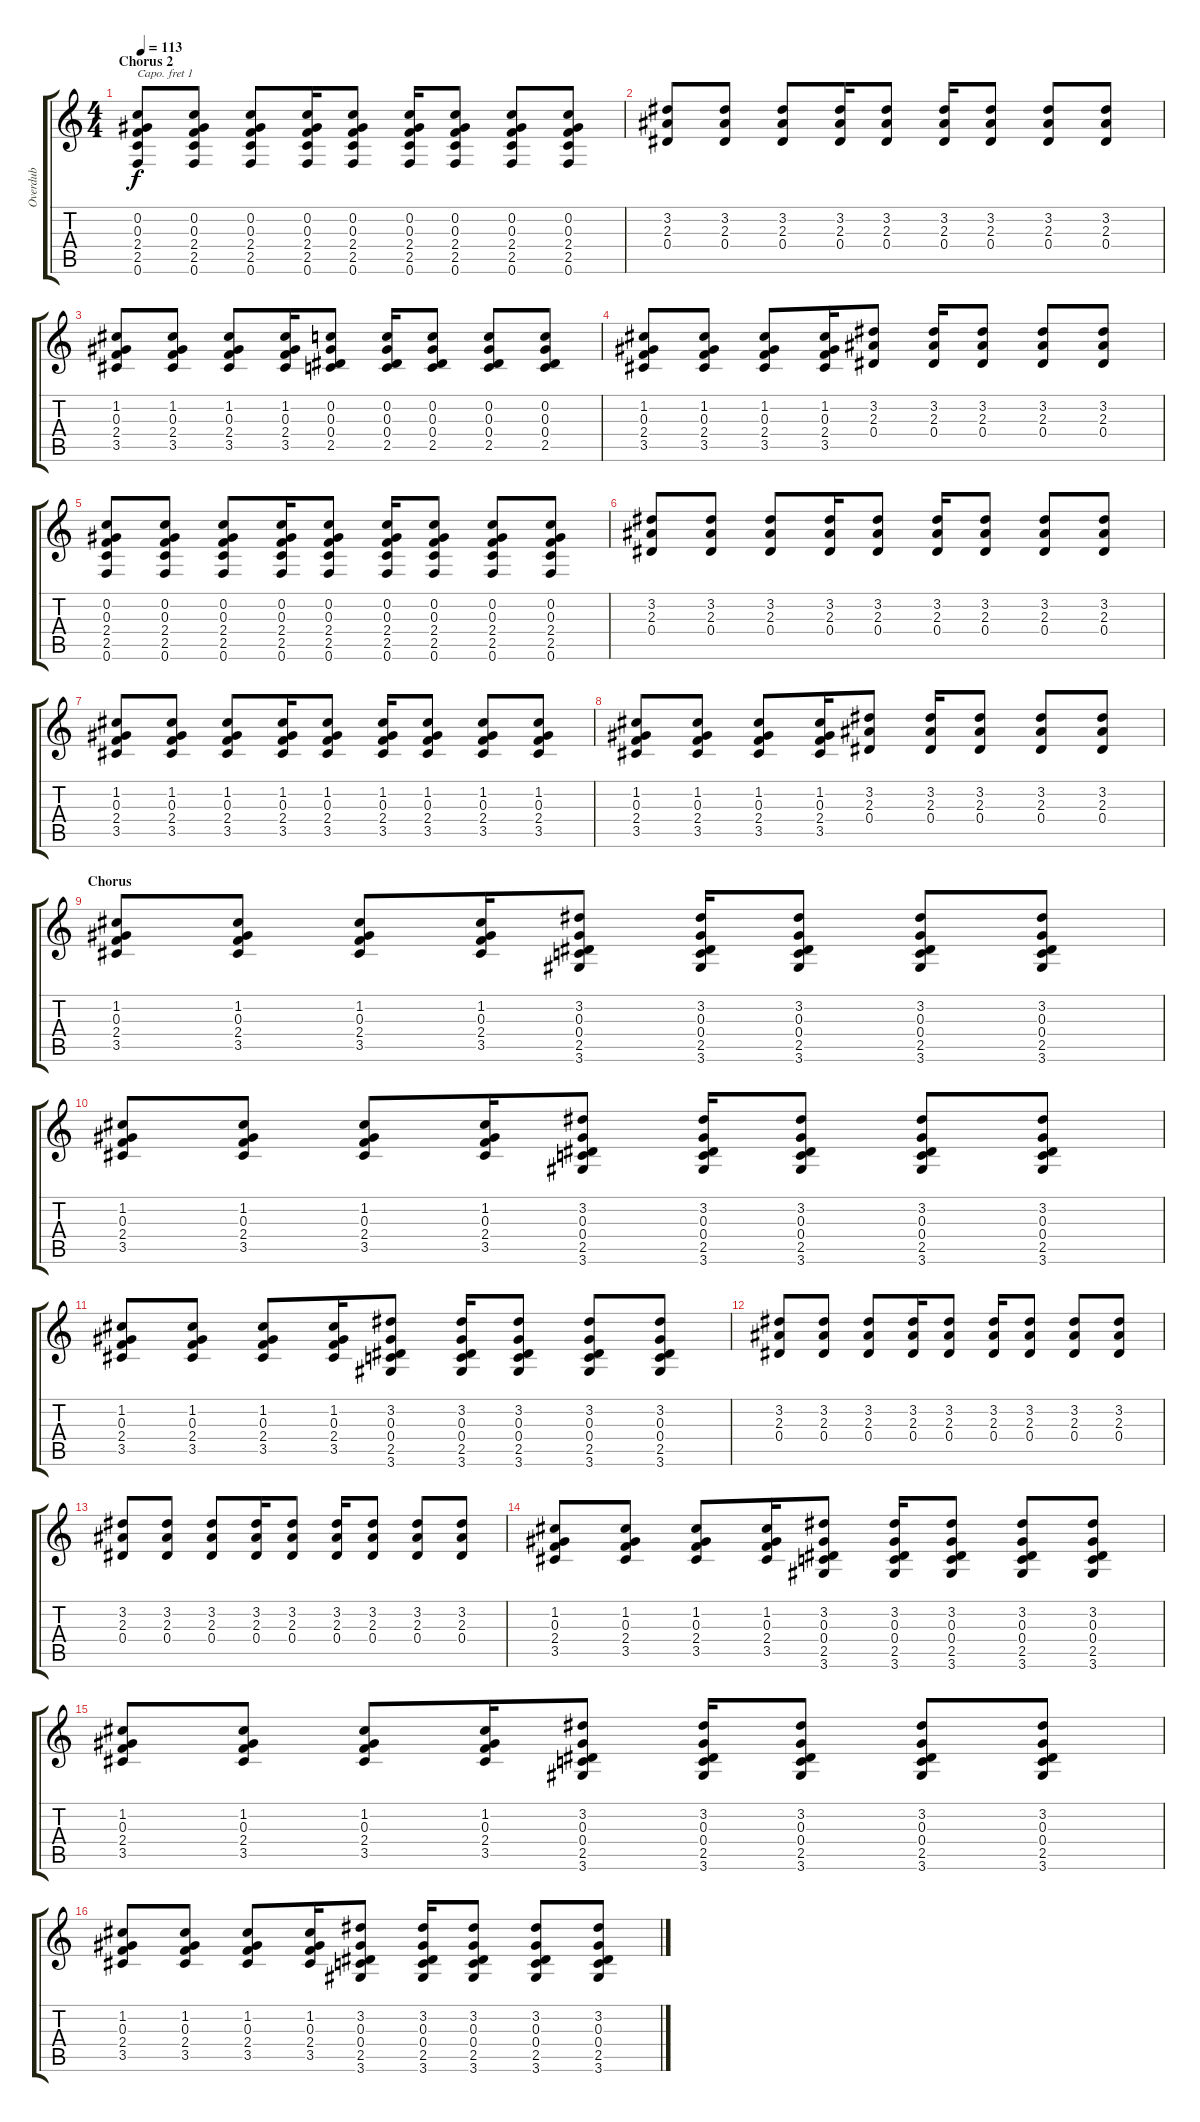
\track ("Overdub" "Overdub") {instrument acousticguitarnylon}
\staff {score tabs}
\capo 1
\tuning (E4 B3 G3 D3 A2 E2) {hide}
\ts (4 4)
\section ("" "Chorus 2")
\tempo 113
\clef g2
\ks c
(0.2 0.3 2.4 2.5 0.6).8{dy f} (0.2 0.3 2.4 2.5 0.6).8 (0.2 0.3 2.4 2.5 0.6).8 (0.2 0.3 2.4 2.5 0.6).16 (0.2 0.3 2.4 2.5 0.6).8 (0.2 0.3 2.4 2.5 0.6).16 (0.2 0.3 2.4 2.5 0.6).8 (0.2 0.3 2.4 2.5 0.6).8 (0.2 0.3 2.4 2.5 0.6).8 |
(3.2 2.3 0.4).8 (3.2 2.3 0.4).8 (3.2 2.3 0.4).8 (3.2 2.3 0.4).16 (3.2 2.3 0.4).8 (3.2 2.3 0.4).16 (3.2 2.3 0.4).8 (3.2 2.3 0.4).8 (3.2 2.3 0.4).8 |
(1.2 0.3 2.4 3.5).8 (1.2 0.3 2.4 3.5).8 (1.2 0.3 2.4 3.5).8 (1.2 0.3 2.4 3.5).16 (0.2 0.3 0.4 2.5).8 (0.2 0.3 0.4 2.5).16 (0.2 0.3 0.4 2.5).8 (0.2 0.3 0.4 2.5).8 (0.2 0.3 0.4 2.5).8 |
(1.2 0.3 2.4 3.5).8 (1.2 0.3 2.4 3.5).8 (1.2 0.3 2.4 3.5).8 (1.2 0.3 2.4 3.5).16 (3.2 2.3 0.4).8 (3.2 2.3 0.4).16 (3.2 2.3 0.4).8 (3.2 2.3 0.4).8 (3.2 2.3 0.4).8 |
(0.2 0.3 2.4 2.5 0.6).8 (0.2 0.3 2.4 2.5 0.6).8 (0.2 0.3 2.4 2.5 0.6).8 (0.2 0.3 2.4 2.5 0.6).16 (0.2 0.3 2.4 2.5 0.6).8 (0.2 0.3 2.4 2.5 0.6).16 (0.2 0.3 2.4 2.5 0.6).8 (0.2 0.3 2.4 2.5 0.6).8 (0.2 0.3 2.4 2.5 0.6).8 |
(3.2 2.3 0.4).8 (3.2 2.3 0.4).8 (3.2 2.3 0.4).8 (3.2 2.3 0.4).16 (3.2 2.3 0.4).8 (3.2 2.3 0.4).16 (3.2 2.3 0.4).8 (3.2 2.3 0.4).8 (3.2 2.3 0.4).8 |
(1.2 0.3 2.4 3.5).8 (1.2 0.3 2.4 3.5).8 (1.2 0.3 2.4 3.5).8 (1.2 0.3 2.4 3.5).16 (1.2 0.3 2.4 3.5).8 (1.2 0.3 2.4 3.5).16 (1.2 0.3 2.4 3.5).8 (1.2 0.3 2.4 3.5).8 (1.2 0.3 2.4 3.5).8 |
(1.2 0.3 2.4 3.5).8 (1.2 0.3 2.4 3.5).8 (1.2 0.3 2.4 3.5).8 (1.2 0.3 2.4 3.5).16 (3.2 2.3 0.4).8 (3.2 2.3 0.4).16 (3.2 2.3 0.4).8 (3.2 2.3 0.4).8 (3.2 2.3 0.4).8 |
\section ("" "Chorus")
(1.2 0.3 2.4 3.5).8 (1.2 0.3 2.4 3.5).8 (1.2 0.3 2.4 3.5).8 (1.2 0.3 2.4 3.5).16 (3.2 0.3 0.4 2.5 3.6).8 (3.2 0.3 0.4 2.5 3.6).16 (3.2 0.3 0.4 2.5 3.6).8 (3.2 0.3 0.4 2.5 3.6).8 (3.2 0.3 0.4 2.5 3.6).8 |
(1.2 0.3 2.4 3.5).8 (1.2 0.3 2.4 3.5).8 (1.2 0.3 2.4 3.5).8 (1.2 0.3 2.4 3.5).16 (3.2 0.3 0.4 2.5 3.6).8 (3.2 0.3 0.4 2.5 3.6).16 (3.2 0.3 0.4 2.5 3.6).8 (3.2 0.3 0.4 2.5 3.6).8 (3.2 0.3 0.4 2.5 3.6).8 |
(1.2 0.3 2.4 3.5).8 (1.2 0.3 2.4 3.5).8 (1.2 0.3 2.4 3.5).8 (1.2 0.3 2.4 3.5).16 (3.2 0.3 0.4 2.5 3.6).8 (3.2 0.3 0.4 2.5 3.6).16 (3.2 0.3 0.4 2.5 3.6).8 (3.2 0.3 0.4 2.5 3.6).8 (3.2 0.3 0.4 2.5 3.6).8 |
(3.2 2.3 0.4).8 (3.2 2.3 0.4).8 (3.2 2.3 0.4).8 (3.2 2.3 0.4).16 (3.2 2.3 0.4).8 (3.2 2.3 0.4).16 (3.2 2.3 0.4).8 (3.2 2.3 0.4).8 (3.2 2.3 0.4).8 |
(3.2 2.3 0.4).8 (3.2 2.3 0.4).8 (3.2 2.3 0.4).8 (3.2 2.3 0.4).16 (3.2 2.3 0.4).8 (3.2 2.3 0.4).16 (3.2 2.3 0.4).8 (3.2 2.3 0.4).8 (3.2 2.3 0.4).8 |
(1.2 0.3 2.4 3.5).8 (1.2 0.3 2.4 3.5).8 (1.2 0.3 2.4 3.5).8 (1.2 0.3 2.4 3.5).16 (3.2 0.3 0.4 2.5 3.6).8 (3.2 0.3 0.4 2.5 3.6).16 (3.2 0.3 0.4 2.5 3.6).8 (3.2 0.3 0.4 2.5 3.6).8 (3.2 0.3 0.4 2.5 3.6).8 |
(1.2 0.3 2.4 3.5).8 (1.2 0.3 2.4 3.5).8 (1.2 0.3 2.4 3.5).8 (1.2 0.3 2.4 3.5).16 (3.2 0.3 0.4 2.5 3.6).8 (3.2 0.3 0.4 2.5 3.6).16 (3.2 0.3 0.4 2.5 3.6).8 (3.2 0.3 0.4 2.5 3.6).8 (3.2 0.3 0.4 2.5 3.6).8 |
(1.2 0.3 2.4 3.5).8 (1.2 0.3 2.4 3.5).8 (1.2 0.3 2.4 3.5).8 (1.2 0.3 2.4 3.5).16 (3.2 0.3 0.4 2.5 3.6).8 (3.2 0.3 0.4 2.5 3.6).16 (3.2 0.3 0.4 2.5 3.6).8 (3.2 0.3 0.4 2.5 3.6).8 (3.2 0.3 0.4 2.5 3.6).8
